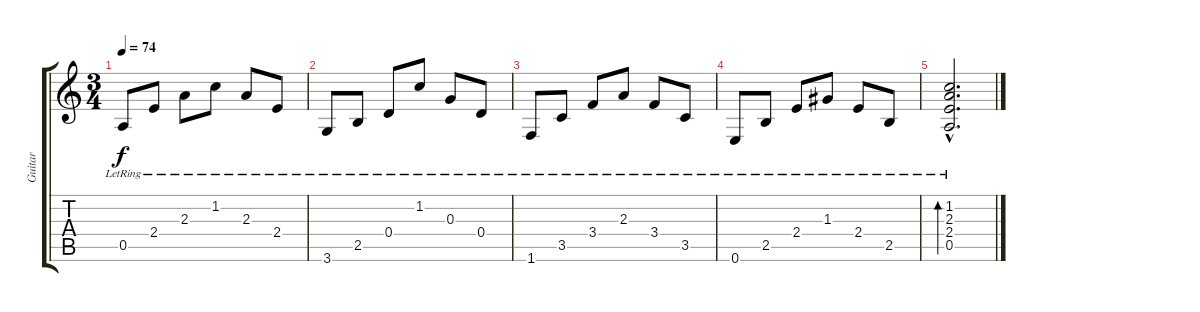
\track ("Guitar" "Guitar") {instrument electricguitarclean}
\staff {score tabs}
\tuning (E4 B3 G3 D3 A2 E2) {hide}
\ts (3 4)
\tempo 74
\clef g2
\ks c
0.5{lr}.8{dy f} 2.4{lr}.8 2.3{lr}.8 1.2{lr}.8 2.3{lr}.8 2.4{lr}.8 |
3.6{lr}.8 2.5{lr}.8 0.4{lr}.8 1.2{lr}.8 0.3{lr}.8 0.4{lr}.8 |
1.6{lr}.8 3.5{lr}.8 3.4{lr}.8 2.3{lr}.8 3.4{lr}.8 3.5{lr}.8 |
0.6{lr}.8 2.5{lr}.8 2.4{lr}.8 1.3{lr}.8 2.4{lr}.8 2.5{lr}.8 |
(1.2{hac lr} 2.3{hac lr} 2.4{hac lr} 0.5{hac lr}).2{d bd 480}
